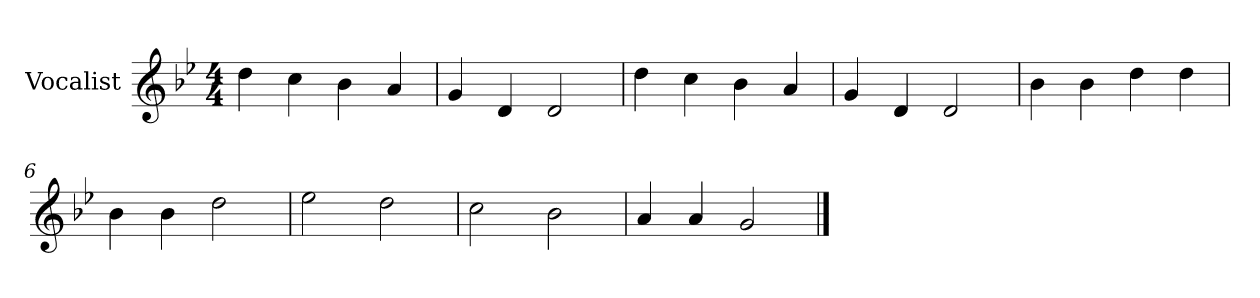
**kern
*part1
*staff1
*I"Vocalist
*k[b-e-]
*g:
*M4/4
=1
4dd
4cc
4b-
4a
=2
4g
4d
2d
=3
4dd
4cc
4b-
4a
=4
4g
4d
2d
=5
4b-
4b-
4dd
4dd
=6
4b-
4b-
2dd
=7
2ee-
2dd
=8
2cc
2b-
=9
4a
4a
2g
==
*-
